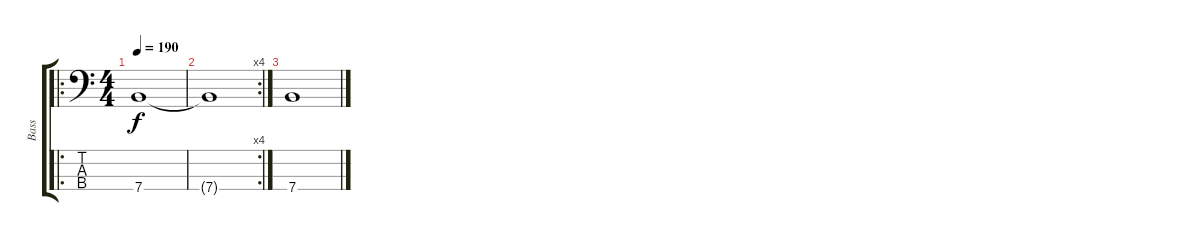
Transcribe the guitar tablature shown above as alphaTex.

\track ("Bass" "Bass") {instrument electricbasspick}
\staff {score tabs}
\tuning (G2 D2 A1 E1) {hide}
\ro
\ts (4 4)
\tempo 190
\clef f4
\ks c
7.4.1{dy f} |
\rc 4
7.4{t}.1 |
7.4.1
